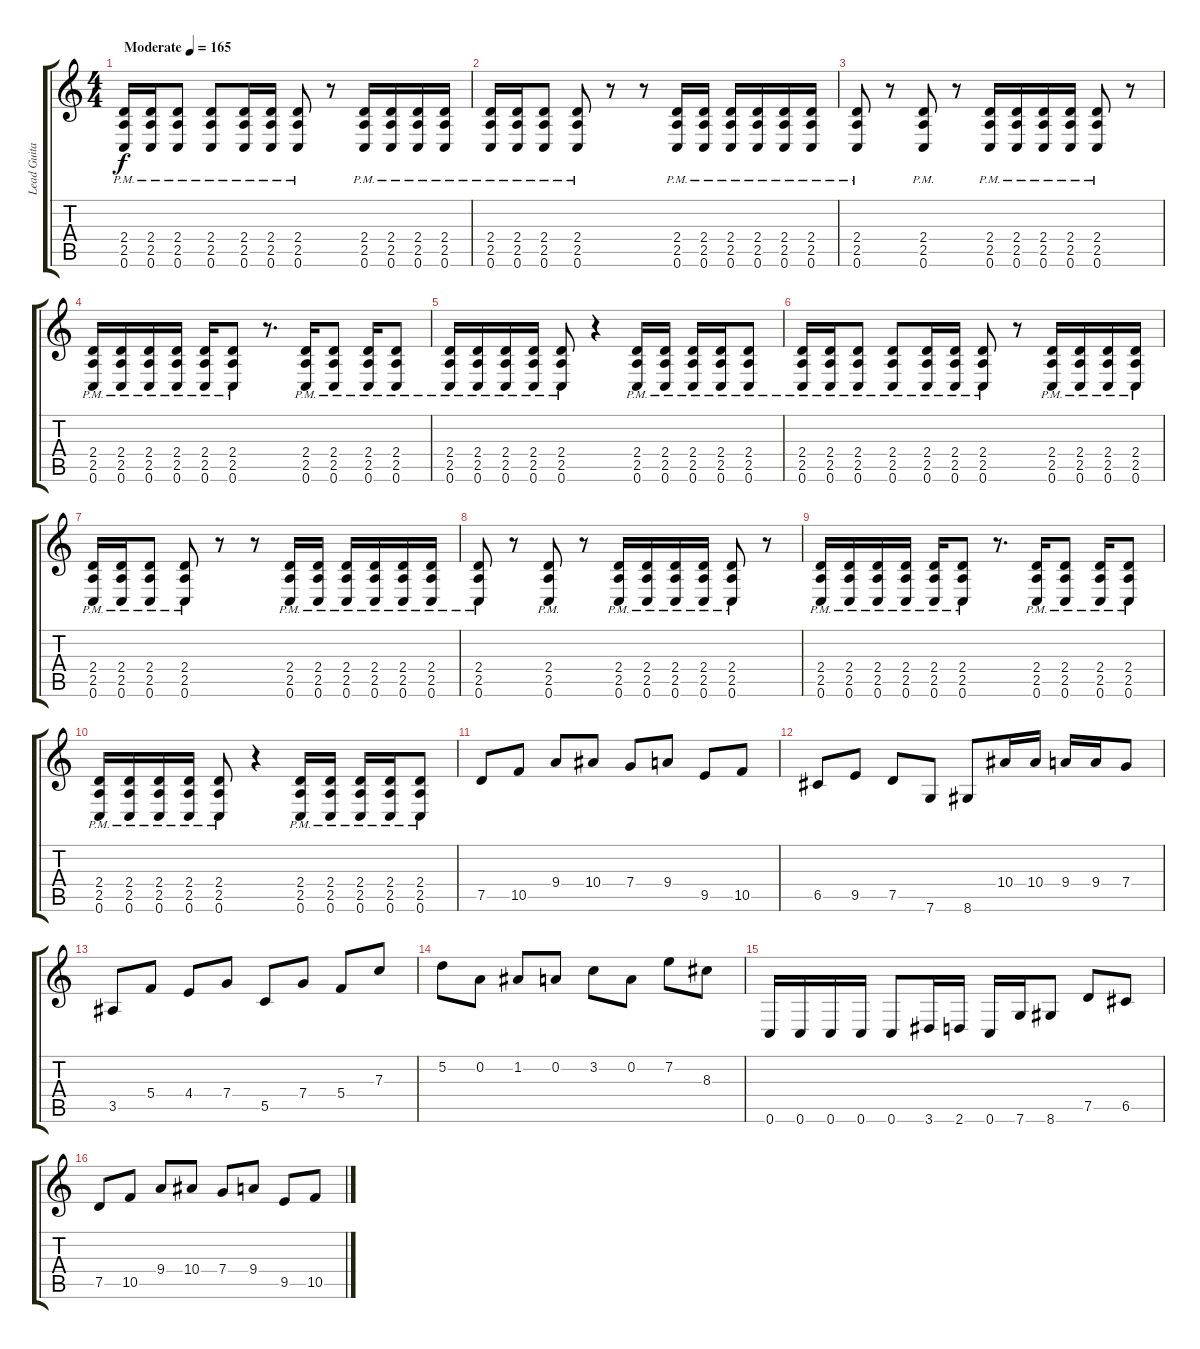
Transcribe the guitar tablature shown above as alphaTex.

\track ("Lead Guitar" "Lead Guita") {instrument overdrivenguitar}
\staff {score tabs}
\tuning (D4 A3 F3 C3 G2 C2) {hide}
\ts (4 4)
\tempo (165 "Moderate")
\clef g2
\ks c
(2.4{pm} 2.5{pm} 0.6{pm}).16{dy f instrument overdrivenguitar} (2.4{pm} 2.5{pm} 0.6{pm}).16 (2.4{pm} 2.5{pm} 0.6{pm}).8 (2.4{pm} 2.5{pm} 0.6{pm}).8 (2.4{pm} 2.5{pm} 0.6{pm}).16 (2.4{pm} 2.5{pm} 0.6{pm}).16 (2.4{pm} 2.5{pm} 0.6{pm}).8 r.8 (2.4{pm} 2.5{pm} 0.6{pm}).16 (2.4{pm} 2.5{pm} 0.6{pm}).16 (2.4{pm} 2.5{pm} 0.6{pm}).16 (2.4{pm} 2.5{pm} 0.6{pm}).16 |
(2.4{pm} 2.5{pm} 0.6{pm}).16 (2.4{pm} 2.5{pm} 0.6{pm}).16 (2.4{pm} 2.5{pm} 0.6{pm}).8 (2.4{pm} 2.5{pm} 0.6{pm}).8 r.8 r.8 (2.4{pm} 2.5{pm} 0.6{pm}).16 (2.4{pm} 2.5{pm} 0.6{pm}).16 (2.4{pm} 2.5{pm} 0.6{pm}).16 (2.4{pm} 2.5{pm} 0.6{pm}).16 (2.4{pm} 2.5{pm} 0.6{pm}).16 (2.4{pm} 2.5{pm} 0.6{pm}).16 |
(2.4{pm} 2.5{pm} 0.6{pm}).8 r.8 (2.4{pm} 2.5{pm} 0.6{pm}).8 r.8 (2.4{pm} 2.5{pm} 0.6{pm}).16 (2.4{pm} 2.5{pm} 0.6{pm}).16 (2.4{pm} 2.5{pm} 0.6{pm}).16 (2.4{pm} 2.5{pm} 0.6{pm}).16 (2.4{pm} 2.5{pm} 0.6{pm}).8 r.8 |
(2.4{pm} 2.5{pm} 0.6{pm}).16 (2.4{pm} 2.5{pm} 0.6{pm}).16 (2.4{pm} 2.5{pm} 0.6{pm}).16 (2.4{pm} 2.5{pm} 0.6{pm}).16 (2.4{pm} 2.5{pm} 0.6{pm}).16 (2.4{pm} 2.5{pm} 0.6{pm}).8 r.8{d} (2.4{pm} 2.5{pm} 0.6{pm}).16 (2.4{pm} 2.5{pm} 0.6{pm}).8 (2.4{pm} 2.5{pm} 0.6{pm}).16 (2.4{pm} 2.5{pm} 0.6{pm}).8 |
(2.4{pm} 2.5{pm} 0.6{pm}).16 (2.4{pm} 2.5{pm} 0.6{pm}).16 (2.4{pm} 2.5{pm} 0.6{pm}).16 (2.4{pm} 2.5{pm} 0.6{pm}).16 (2.4{pm} 2.5{pm} 0.6{pm}).8 r.4 (2.4{pm} 2.5{pm} 0.6{pm}).16 (2.4{pm} 2.5{pm} 0.6{pm}).16 (2.4{pm} 2.5{pm} 0.6{pm}).16 (2.4{pm} 2.5{pm} 0.6{pm}).16 (2.4{pm} 2.5{pm} 0.6{pm}).8 |
(2.4{pm} 2.5{pm} 0.6{pm}).16 (2.4{pm} 2.5{pm} 0.6{pm}).16 (2.4{pm} 2.5{pm} 0.6{pm}).8 (2.4{pm} 2.5{pm} 0.6{pm}).8 (2.4{pm} 2.5{pm} 0.6{pm}).16 (2.4{pm} 2.5{pm} 0.6{pm}).16 (2.4{pm} 2.5{pm} 0.6{pm}).8 r.8 (2.4{pm} 2.5{pm} 0.6{pm}).16 (2.4{pm} 2.5{pm} 0.6{pm}).16 (2.4{pm} 2.5{pm} 0.6{pm}).16 (2.4{pm} 2.5{pm} 0.6{pm}).16 |
(2.4{pm} 2.5{pm} 0.6{pm}).16 (2.4{pm} 2.5{pm} 0.6{pm}).16 (2.4{pm} 2.5{pm} 0.6{pm}).8 (2.4{pm} 2.5{pm} 0.6{pm}).8 r.8 r.8 (2.4{pm} 2.5{pm} 0.6{pm}).16 (2.4{pm} 2.5{pm} 0.6{pm}).16 (2.4{pm} 2.5{pm} 0.6{pm}).16 (2.4{pm} 2.5{pm} 0.6{pm}).16 (2.4{pm} 2.5{pm} 0.6{pm}).16 (2.4{pm} 2.5{pm} 0.6{pm}).16 |
(2.4{pm} 2.5{pm} 0.6{pm}).8 r.8 (2.4{pm} 2.5{pm} 0.6{pm}).8 r.8 (2.4{pm} 2.5{pm} 0.6{pm}).16 (2.4{pm} 2.5{pm} 0.6{pm}).16 (2.4{pm} 2.5{pm} 0.6{pm}).16 (2.4{pm} 2.5{pm} 0.6{pm}).16 (2.4{pm} 2.5{pm} 0.6{pm}).8 r.8 |
(2.4{pm} 2.5{pm} 0.6{pm}).16 (2.4{pm} 2.5{pm} 0.6{pm}).16 (2.4{pm} 2.5{pm} 0.6{pm}).16 (2.4{pm} 2.5{pm} 0.6{pm}).16 (2.4{pm} 2.5{pm} 0.6{pm}).16 (2.4{pm} 2.5{pm} 0.6{pm}).8 r.8{d} (2.4{pm} 2.5{pm} 0.6{pm}).16 (2.4{pm} 2.5{pm} 0.6{pm}).8 (2.4{pm} 2.5{pm} 0.6{pm}).16 (2.4{pm} 2.5{pm} 0.6{pm}).8 |
(2.4{pm} 2.5{pm} 0.6{pm}).16 (2.4{pm} 2.5{pm} 0.6{pm}).16 (2.4{pm} 2.5{pm} 0.6{pm}).16 (2.4{pm} 2.5{pm} 0.6{pm}).16 (2.4{pm} 2.5{pm} 0.6{pm}).8 r.4 (2.4{pm} 2.5{pm} 0.6{pm}).16 (2.4{pm} 2.5{pm} 0.6{pm}).16 (2.4{pm} 2.5{pm} 0.6{pm}).16 (2.4{pm} 2.5{pm} 0.6{pm}).16 (2.4{pm} 2.5{pm} 0.6{pm}).8 |
7.5.8 10.5.8 9.4.8 10.4.8 7.4.8 9.4.8 9.5.8 10.5.8 |
6.5.8 9.5.8 7.5.8 7.6.8 8.6.8 10.4.16 10.4.16 9.4.16 9.4.16 7.4.8 |
3.5.8 5.4.8 4.4.8 7.4.8 5.5.8 7.4.8 5.4.8 7.3.8 |
5.2.8 0.2.8 1.2.8 0.2.8 3.2.8 0.2.8 7.2.8 8.3.8 |
0.6.16 0.6.16 0.6.16 0.6.16 0.6.8 3.6.16 2.6.16 0.6.16 7.6.16 8.6.8 7.5.8 6.5.8 |
7.5.8 10.5.8 9.4.8 10.4.8 7.4.8 9.4.8 9.5.8 10.5.8
